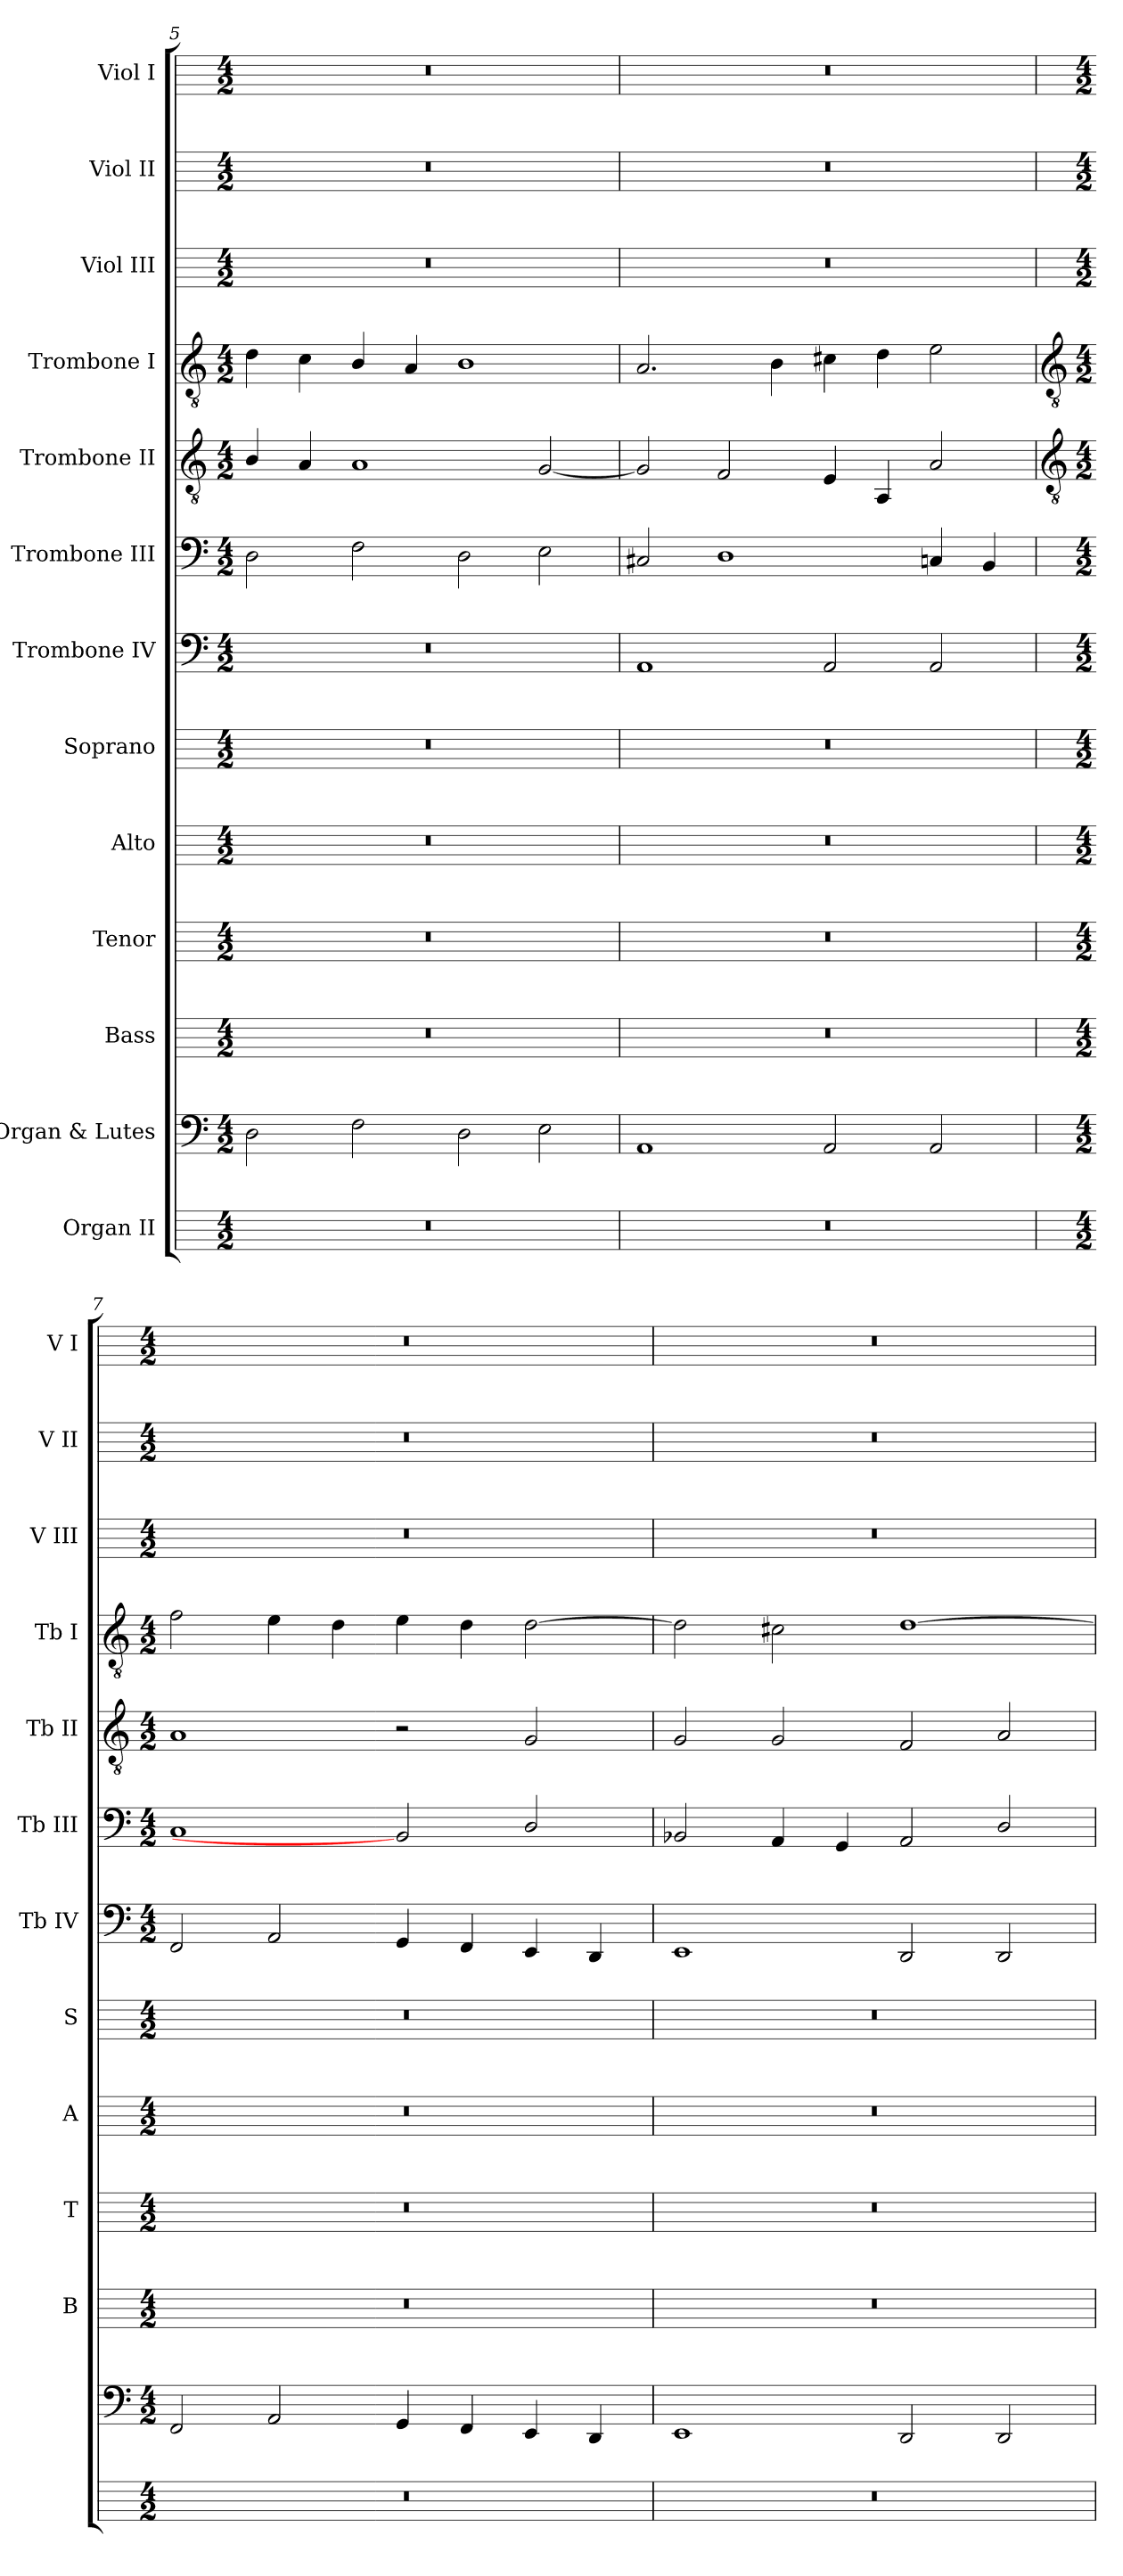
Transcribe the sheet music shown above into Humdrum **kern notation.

**kern	**kern	**kern	**kern	**kern	**kern	**kern	**kern	**kern	**kern	**kern	**kern	**kern
*part13	*part12	*part11	*part10	*part9	*part8	*part7	*part6	*part5	*part4	*part3	*part2	*part1
*staff13	*staff12	*staff11	*staff10	*staff9	*staff8	*staff7	*staff6	*staff5	*staff4	*staff3	*staff2	*staff1
*I"Organ II	*I"Organ & Lutes	*I"Bass	*I"Tenor	*I"Alto	*I"Soprano	*I"Trombone IV	*I"Trombone III	*I"Trombone II	*I"Trombone I	*I"Viol III	*I"Viol II	*I"Viol I
*	*	*I'B	*I'T	*I'A	*I'S	*I'Tb IV	*I'Tb III	*I'Tb II	*I'Tb I	*I'V III	*I'V II	*I'V I
*	*clefF4	*	*	*	*	*clefF4	*clefF4	*clefGv2	*clefGv2	*	*	*
*	*k[]	*	*	*	*	*k[]	*k[]	*k[]	*k[]	*	*	*
*	*C:	*	*	*	*	*C:	*C:	*C:	*C:	*	*	*
*M4/2	*M4/2	*M4/2	*M4/2	*M4/2	*M4/2	*M4/2	*M4/2	*M4/2	*M4/2	*M4/2	*M4/2	*M4/2
=5	=5	=5	=5	=5	=5	=5	=5	=5	=5	=5	=5	=5
*	*^	*	*	*	*	*	*	*	*	*	*	*
0r	2D	2ryy	0r	0r	0r	0r	0r	2D	4B/	4d	0r	0r	0r
.	.	.	.	.	.	.	.	.	4A	4c	.	.	.
.	2F	2ryy	.	.	.	.	.	2F	1A	4B/	.	.	.
.	.	.	.	.	.	.	.	.	.	4A	.	.	.
.	2D	2ryy	.	.	.	.	.	2D	.	1B	.	.	.
.	2E	2ryy	.	.	.	.	.	2E	[2G	.	.	.	.
=6	=6	=6	=6	=6	=6	=6	=6	=6	=6	=6	=6	=6	=6
0r	1AA	2ryy	0r	0r	0r	0r	1AA	2C#X	2G]	2.A	0r	0r	0r
.	.	2ryy	.	.	.	.	.	1D	2F	.	.	.	.
.	.	.	.	.	.	.	.	.	.	4B	.	.	.
.	2AA	2ryy	.	.	.	.	2AA	.	4E	4c#X	.	.	.
.	.	.	.	.	.	.	.	.	4AA	4d	.	.	.
.	2AA	2ryy	.	.	.	.	2AA	4Cn	2A	2e	.	.	.
.	.	.	.	.	.	.	.	4BB	.	.	.	.	.
*	*v	*v	*	*	*	*	*	*	*	*	*	*	*
!!LO:LB:g=z
=7	=7	=7	=7	=7	=7	=7	=7	=7	=7	=7	=7	=7
*	*	*	*	*	*	*	*	*clefGv2	*clefGv2	*	*	*
*M4/2	*M4/2	*M4/2	*M4/2	*M4/2	*M4/2	*M4/2	*M4/2	*M4/2	*M4/2	*M4/2	*M4/2	*M4/2
0r	2FF	0r	0r	0r	0r	2FF	1C	1A	2f	0r	0r	0r
.	2AA	.	.	.	.	2AA	.	.	4e	.	.	.
.	.	.	.	.	.	.	.	.	4d	.	.	.
.	4GG	.	.	.	.	4GG	2BB-]	2r	4e	.	.	.
.	4FF	.	.	.	.	4FF	.	.	4d	.	.	.
.	4EE	.	.	.	.	4EE	2D/	2G	[2d	.	.	.
.	4DD	.	.	.	.	4DD	.	.	.	.	.	.
=8	=8	=8	=8	=8	=8	=8	=8	=8	=8	=8	=8	=8
0r	1EE	0r	0r	0r	0r	1EE	2BB-X	2G	2d]	0r	0r	0r
.	.	.	.	.	.	.	4AA	2G	2c#X	.	.	.
.	.	.	.	.	.	.	4GG	.	.	.	.	.
.	2DD	.	.	.	.	2DD	2AA	2F	[1d	.	.	.
.	2DD	.	.	.	.	2DD	2D/	2A	.	.	.	.
=	=	=	=	=	=	=	=	=	=	=	=	=
*-	*-	*-	*-	*-	*-	*-	*-	*-	*-	*-	*-	*-
